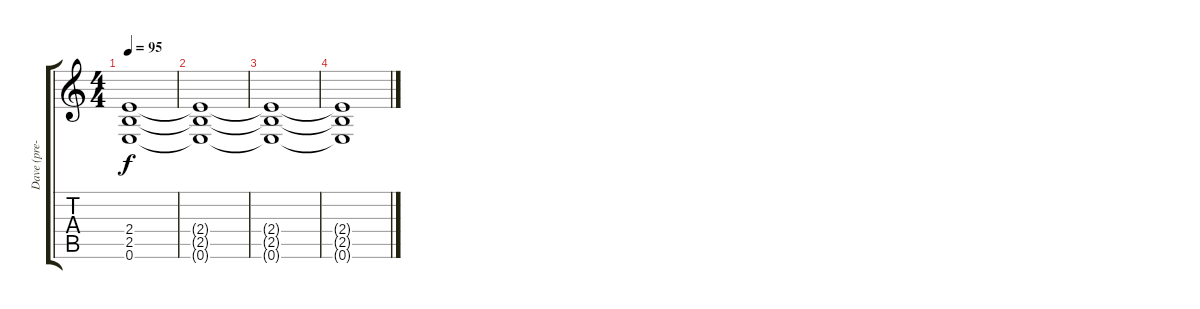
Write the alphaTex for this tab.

\track ("Dave (pre-chorus and chorus)" "Dave (pre-") {instrument overdrivenguitar}
\staff {score tabs}
\tuning (E4 B3 G3 D3 A2 E2) {hide}
\ts (4 4)
\tempo 95
\clef g2
\ks c
(2.4 2.5 0.6).1{dy f} |
(2.4{t} 2.5{t} 0.6{t}).1 |
(2.4{t} 2.5{t} 0.6{t}).1 |
(2.4{t} 2.5{t} 0.6{t}).1
